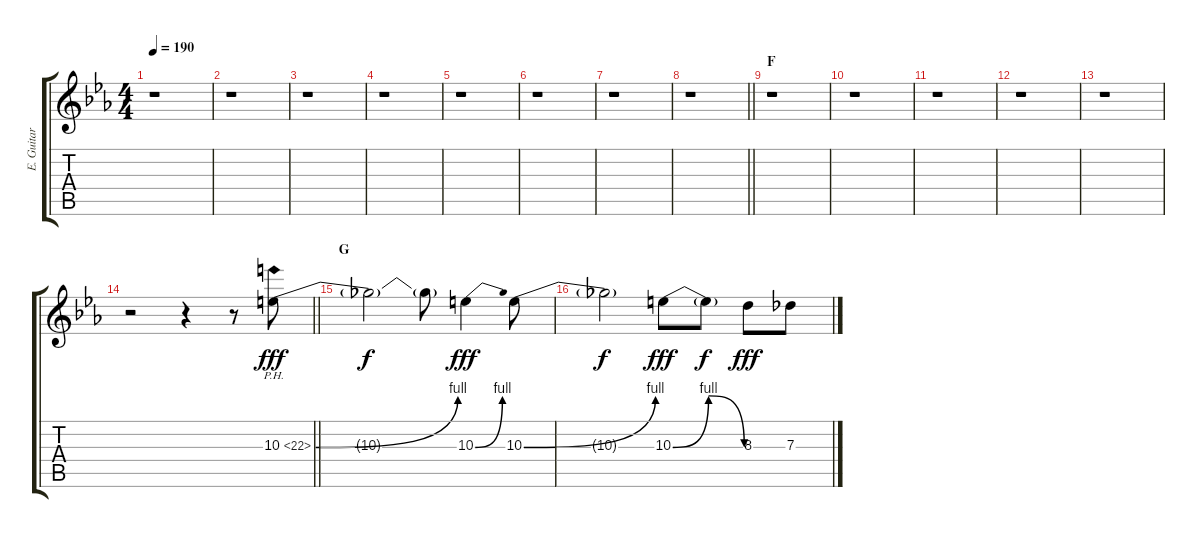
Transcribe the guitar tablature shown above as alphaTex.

\track ("E. Guitar III" "E. Guitar ") {instrument electricguitarclean}
\staff {score tabs}
\tuning (Eb4 Bb3 Gb3 Db3 Ab2 Eb2) {hide}
\ts (4 4)
\tempo 190
\clef g2
\ks eb
r.1{dy ff} |
r.1 |
r.1 |
r.1 |
r.1 |
r.1 |
r.1 |
\barLineRight lightlight
r.1 |
\section ("" "F")
r.1 |
r.1 |
r.1 |
r.1 |
r.1 |
\barLineRight lightlight
r.2 r.4 r.8 10.3{be (bend 0 0 60 4) ph 12}.8{dy fff} |
\section ("" "G")
10.3{t}.2{dy f} 10.3{t}.8 10.3{be (bend 0 0 60 4)}.4{dy fff} 10.3{be (bend 0 0 60 4)}.8 |
10.3{t}.2{dy f} 10.3{be (bendrelease 0 0 30 4 30 4 60 0)}.8{dy fff} 10.3{t}.8{dy f} 8.3.8{dy fff} 7.3.8
